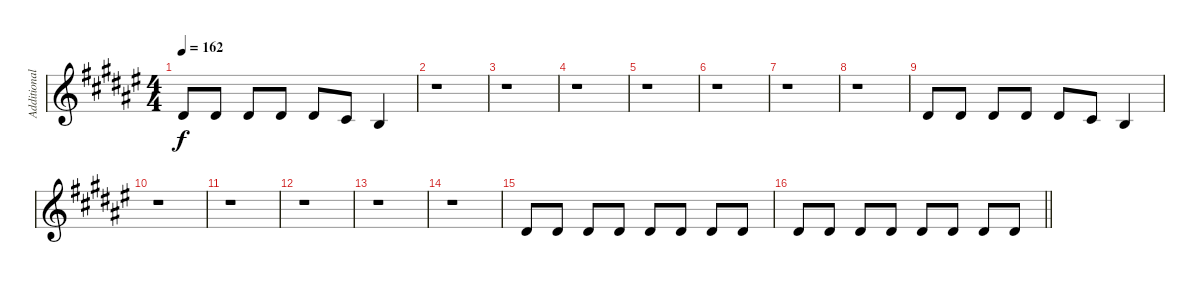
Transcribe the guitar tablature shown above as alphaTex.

\track ("Additional Vocals" "Additional") {instrument altosax}
\staff {score}
\tuning (E4 B3 G3 D3 A2 E2) {hide}
\ts (4 4)
\tempo 162
\clef g2
\ks f#
8.3.8{dy f} 8.3.8 8.3.8 8.3.8 8.3.8 6.3.8 4.3.4 |
r.1 |
r.1 |
r.1 |
r.1 |
r.1 |
r.1 |
r.1 |
8.3.8 8.3.8 8.3.8 8.3.8 8.3.8 6.3.8 4.3.4 |
r.1 |
r.1 |
r.1 |
r.1 |
r.1 |
8.3.8 8.3.8 8.3.8 8.3.8 8.3.8 8.3.8 8.3.8 8.3.8 |
\barLineRight lightlight
8.3.8 8.3.8 8.3.8 8.3.8 8.3.8 8.3.8 8.3.8 8.3.8
